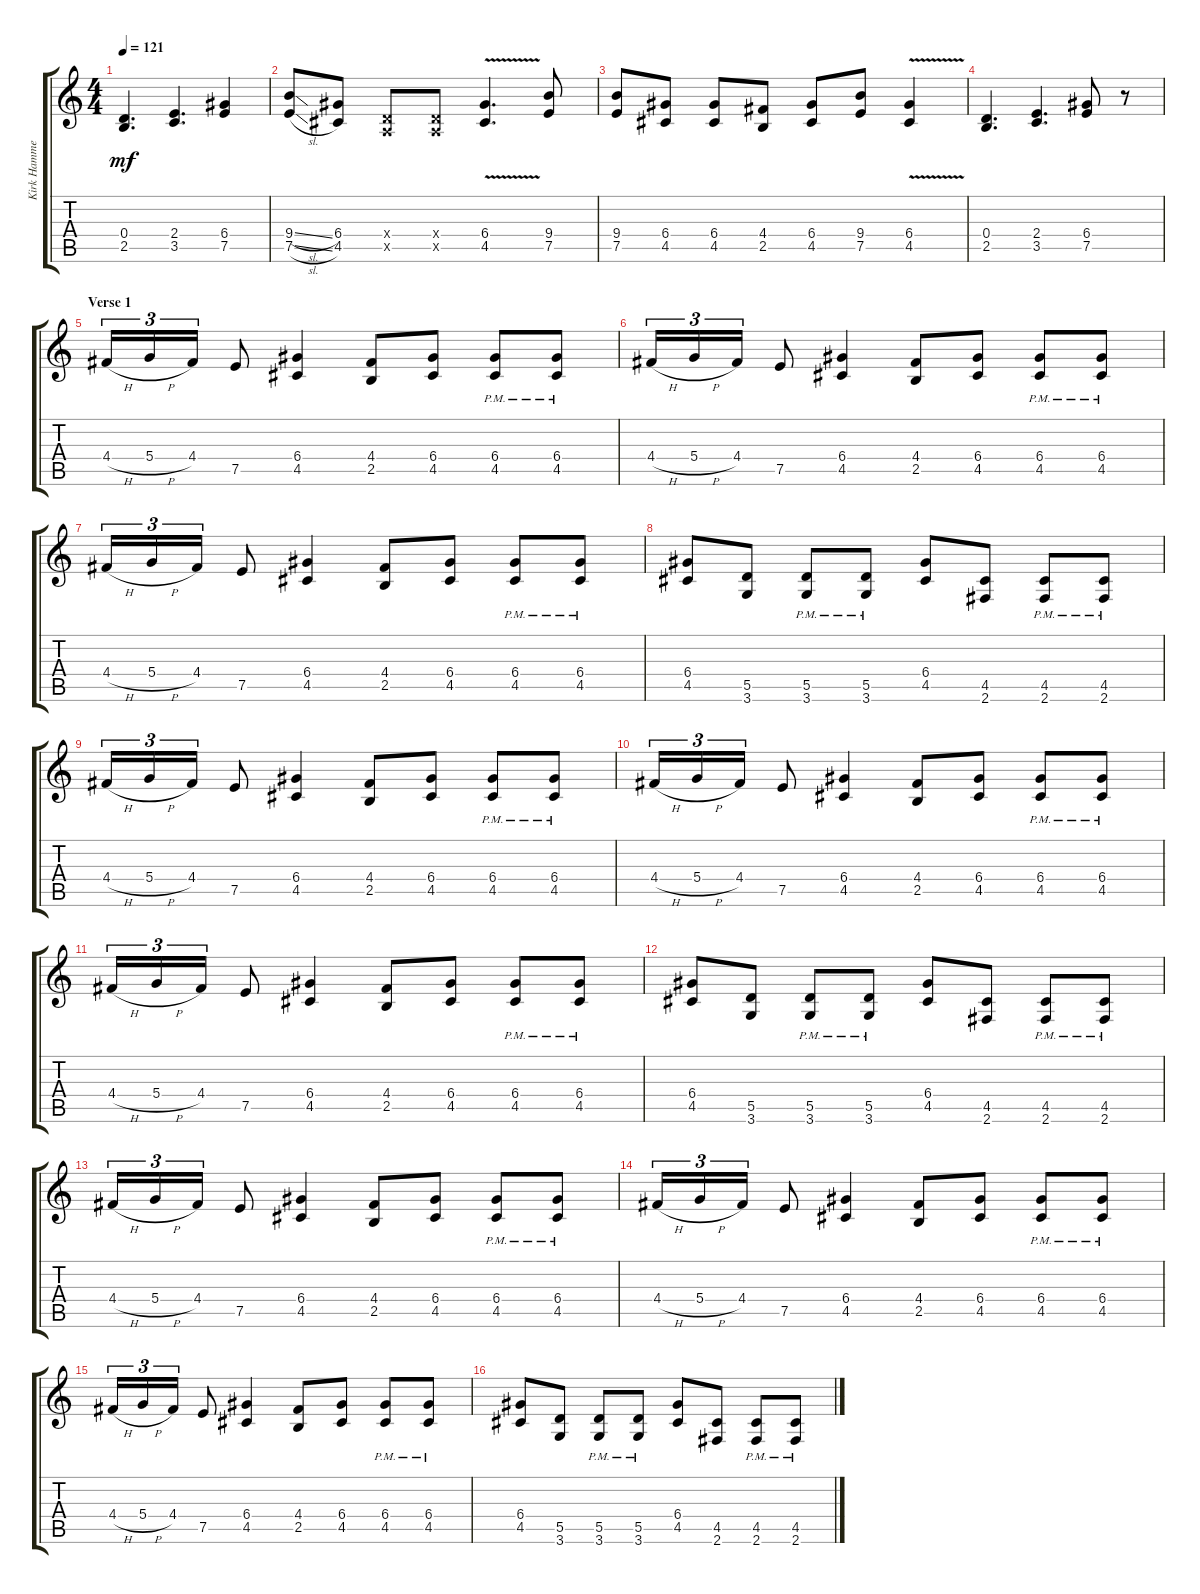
\track ("Kirk Hammett" "Kirk Hamme") {instrument distortionguitar}
\staff {score tabs}
\tuning (E4 B3 G3 D3 A2 E2) {hide}
\ts (4 4)
\tempo 121
\clef g2
\ks c
(0.4 2.5).4{d dy mf} (2.4 3.5).4{d} (6.4 7.5).4 |
(9.4{sl} 7.5{sl}).8 (6.4 4.5).8 (0.4{x} 0.5{x}).8 (0.4{x} 0.5{x}).8 (6.4{v} 4.5{v}).4{d} (9.4 7.5).8 |
(9.4 7.5).8 (6.4 4.5).8 (6.4 4.5).8 (4.4 2.5).8 (6.4 4.5).8 (9.4 7.5).8 (6.4{v} 4.5{v}).4 |
(0.4 2.5).4{d} (2.4 3.5).4{d} (6.4 7.5).8 r.8 |
\section ("" "Verse 1")
4.4{h}.16{tu (3 2)} 5.4{h}.16{tu (3 2)} 4.4.16{tu (3 2)} 7.5.8 (6.4 4.5).4 (4.4 2.5).8 (6.4 4.5).8 (6.4{pm} 4.5{pm}).8 (6.4{pm} 4.5{pm}).8 |
4.4{h}.16{tu (3 2)} 5.4{h}.16{tu (3 2)} 4.4.16{tu (3 2)} 7.5.8 (6.4 4.5).4 (4.4 2.5).8 (6.4 4.5).8 (6.4{pm} 4.5{pm}).8 (6.4{pm} 4.5{pm}).8 |
4.4{h}.16{tu (3 2)} 5.4{h}.16{tu (3 2)} 4.4.16{tu (3 2)} 7.5.8 (6.4 4.5).4 (4.4 2.5).8 (6.4 4.5).8 (6.4{pm} 4.5{pm}).8 (6.4{pm} 4.5{pm}).8 |
(6.4 4.5).8 (5.5 3.6).8 (5.5{pm} 3.6{pm}).8 (5.5{pm} 3.6{pm}).8 (6.4 4.5).8 (4.5 2.6).8 (4.5{pm} 2.6{pm}).8 (4.5{pm} 2.6{pm}).8 |
4.4{h}.16{tu (3 2)} 5.4{h}.16{tu (3 2)} 4.4.16{tu (3 2)} 7.5.8 (6.4 4.5).4 (4.4 2.5).8 (6.4 4.5).8 (6.4{pm} 4.5{pm}).8 (6.4{pm} 4.5{pm}).8 |
4.4{h}.16{tu (3 2)} 5.4{h}.16{tu (3 2)} 4.4.16{tu (3 2)} 7.5.8 (6.4 4.5).4 (4.4 2.5).8 (6.4 4.5).8 (6.4{pm} 4.5{pm}).8 (6.4{pm} 4.5{pm}).8 |
4.4{h}.16{tu (3 2)} 5.4{h}.16{tu (3 2)} 4.4.16{tu (3 2)} 7.5.8 (6.4 4.5).4 (4.4 2.5).8 (6.4 4.5).8 (6.4{pm} 4.5{pm}).8 (6.4{pm} 4.5{pm}).8 |
(6.4 4.5).8 (5.5 3.6).8 (5.5{pm} 3.6{pm}).8 (5.5{pm} 3.6{pm}).8 (6.4 4.5).8 (4.5 2.6).8 (4.5{pm} 2.6{pm}).8 (4.5{pm} 2.6{pm}).8 |
4.4{h}.16{tu (3 2)} 5.4{h}.16{tu (3 2)} 4.4.16{tu (3 2)} 7.5.8 (6.4 4.5).4 (4.4 2.5).8 (6.4 4.5).8 (6.4{pm} 4.5{pm}).8 (6.4{pm} 4.5{pm}).8 |
4.4{h}.16{tu (3 2)} 5.4{h}.16{tu (3 2)} 4.4.16{tu (3 2)} 7.5.8 (6.4 4.5).4 (4.4 2.5).8 (6.4 4.5).8 (6.4{pm} 4.5{pm}).8 (6.4{pm} 4.5{pm}).8 |
4.4{h}.16{tu (3 2)} 5.4{h}.16{tu (3 2)} 4.4.16{tu (3 2)} 7.5.8 (6.4 4.5).4 (4.4 2.5).8 (6.4 4.5).8 (6.4{pm} 4.5{pm}).8 (6.4{pm} 4.5{pm}).8 |
(6.4 4.5).8 (5.5 3.6).8 (5.5{pm} 3.6{pm}).8 (5.5{pm} 3.6{pm}).8 (6.4 4.5).8 (4.5 2.6).8 (4.5{pm} 2.6{pm}).8 (4.5{pm} 2.6{pm}).8
